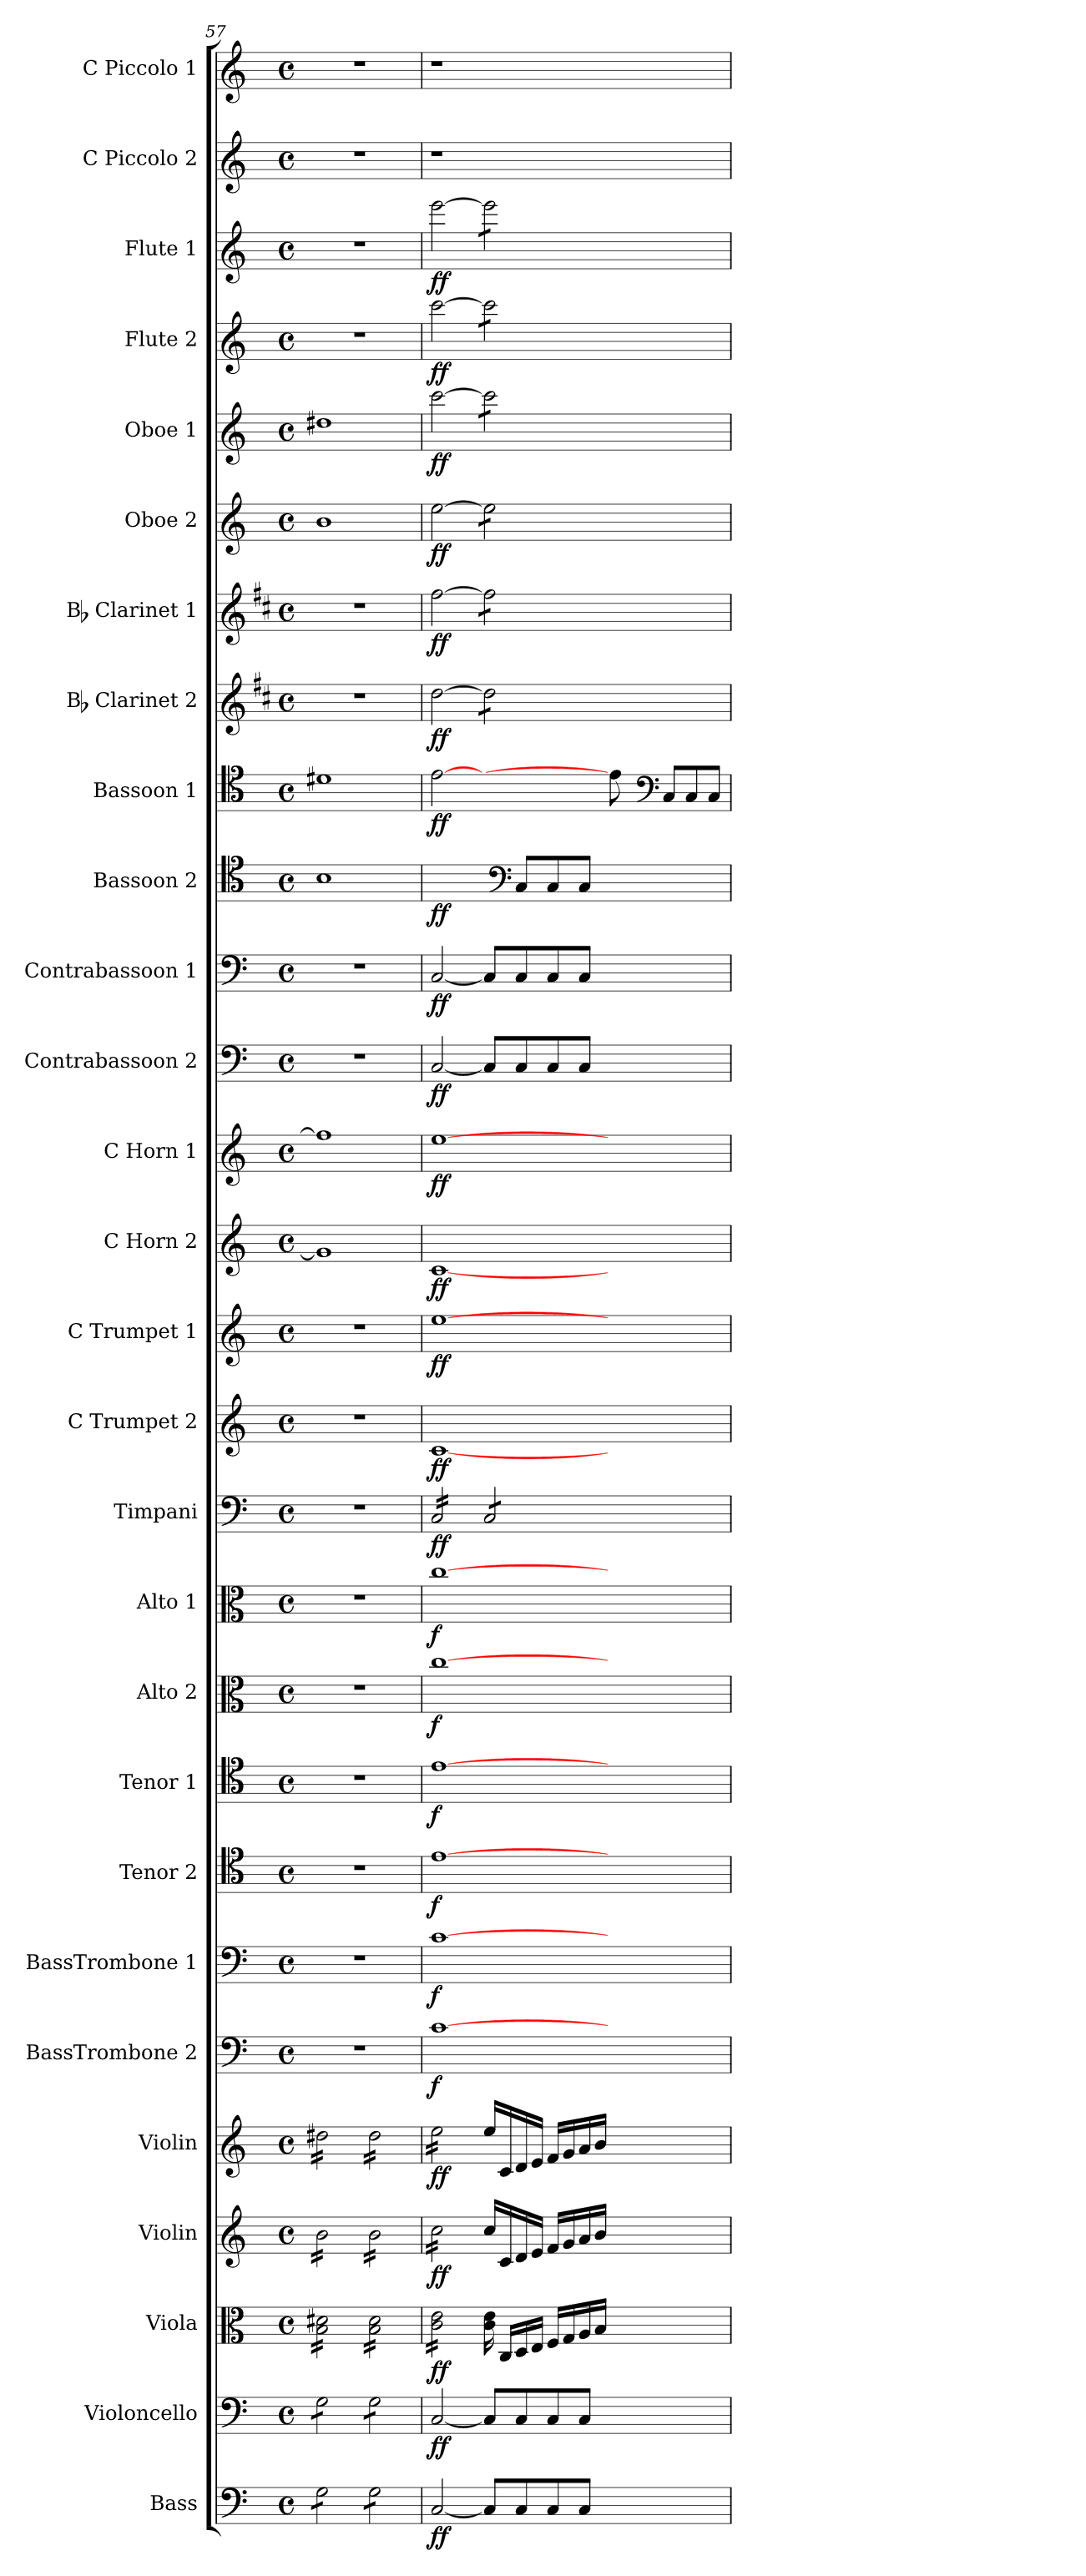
**kern	**dynam	**kern	**dynam	**kern	**dynam	**kern	**dynam	**kern	**dynam	**kern	**dynam	**kern	**dynam	**kern	**dynam	**kern	**dynam	**kern	**dynam	**kern	**dynam	**kern	**dynam	**kern	**dynam	**kern	**dynam	**kern	**dynam	**kern	**dynam	**kern	**dynam	**kern	**dynam	**kern	**dynam	**kern	**dynam	**kern	**dynam	**kern	**dynam	**kern	**dynam	**kern	**dynam	**kern	**dynam	**kern	**dynam	**kern	**kern
*part28	*part28	*part27	*part27	*part26	*part26	*part25	*part25	*part24	*part24	*part23	*part23	*part22	*part22	*part21	*part21	*part20	*part20	*part19	*part19	*part18	*part18	*part17	*part17	*part16	*part16	*part15	*part15	*part14	*part14	*part13	*part13	*part12	*part12	*part11	*part11	*part10	*part10	*part9	*part9	*part8	*part8	*part7	*part7	*part6	*part6	*part5	*part5	*part4	*part4	*part3	*part3	*part2	*part1
*staff28	*staff28	*staff27	*staff27	*staff26	*staff26	*staff25	*staff25	*staff24	*staff24	*staff23	*staff23	*staff22	*staff22	*staff21	*staff21	*staff20	*staff20	*staff19	*staff19	*staff18	*staff18	*staff17	*staff17	*staff16	*staff16	*staff15	*staff15	*staff14	*staff14	*staff13	*staff13	*staff12	*staff12	*staff11	*staff11	*staff10	*staff10	*staff9	*staff9	*staff8	*staff8	*staff7	*staff7	*staff6	*staff6	*staff5	*staff5	*staff4	*staff4	*staff3	*staff3	*staff2	*staff1
*I"Bass	*	*I"Violoncello	*	*I"Viola	*	*I"Violin	*	*I"Violin	*	*I"BassTrombone 2	*	*I"BassTrombone 1	*	*I"Tenor 2	*	*I"Tenor 1	*	*I"Alto 2	*	*I"Alto 1	*	*I"Timpani	*	*I"C Trumpet 2	*	*I"C Trumpet 1	*	*I"C Horn 2	*	*I"C Horn 1	*	*I"Contrabassoon 2	*	*I"Contrabassoon 1	*	*I"Bassoon 2	*	*I"Bassoon 1	*	*I"Bb Clarinet 2	*	*I"Bb Clarinet 1	*	*I"Oboe 2	*	*I"Oboe 1	*	*I"Flute 2	*	*I"Flute 1	*	*I"C Piccolo 2	*I"C Piccolo 1
*I'B	*	*I'Vc	*	*I'Vla	*	*I'Vln	*	*I'Vln	*	*I'BTrb 2	*	*I'BTrb 1	*	*I'T 2	*	*I'T 1	*	*I'A 2	*	*I'A 1	*	*I'Timp	*	*I'Tpt 2	*	*I'Tpt 1	*	*I'Hn 2	*	*I'Hn 1	*	*I'C Bsn 2	*	*I'C Bsn 1	*	*I'Bsn 2	*	*I'Bsn 1	*	*I'Cl 2	*	*I'Cl 1	*	*I'Ob 2	*	*I'Ob 1	*	*I'Fl 2	*	*I'Fl 1	*	*I'Picc 2	*I'Picc 1
*clefF4	*	*clefF4	*	*clefC3	*	*clefG2	*	*clefG2	*	*clefF4	*	*clefF4	*	*clefC4	*	*clefC4	*	*clefC3	*	*clefC3	*	*clefF4	*	*clefG2	*	*clefG2	*	*clefG2	*	*clefG2	*	*clefF4	*	*clefF4	*	*clefC4	*	*clefC4	*	*clefG2	*	*clefG2	*	*clefG2	*	*clefG2	*	*clefG2	*	*clefG2	*	*clefG2	*clefG2
*ITrd7c12	*	*	*	*	*	*	*	*	*	*	*	*	*	*	*	*	*	*	*	*	*	*	*	*	*	*	*	*ITrd7c12	*	*ITrd7c12	*	*ITrd7c12	*	*ITrd7c12	*	*	*	*	*	*ITrd1c2	*	*ITrd1c2	*	*	*	*	*	*	*	*	*	*ITrd-7c-12	*ITrd-7c-12
*k[]	*	*k[]	*	*k[]	*	*k[]	*	*k[]	*	*k[]	*	*k[]	*	*k[]	*	*k[]	*	*k[]	*	*k[]	*	*k[]	*	*k[]	*	*k[]	*	*k[]	*	*k[]	*	*k[]	*	*k[]	*	*k[]	*	*k[]	*	*k[]	*	*k[]	*	*k[]	*	*k[]	*	*k[]	*	*k[]	*	*k[]	*k[]
*M4/4	*	*M4/4	*	*M4/4	*	*M4/4	*	*M4/4	*	*M4/4	*	*M4/4	*	*M4/4	*	*M4/4	*	*M4/4	*	*M4/4	*	*M4/4	*	*M4/4	*	*M4/4	*	*M4/4	*	*M4/4	*	*M4/4	*	*M4/4	*	*M4/4	*	*M4/4	*	*M4/4	*	*M4/4	*	*M4/4	*	*M4/4	*	*M4/4	*	*M4/4	*	*M4/4	*M4/4
*met(c)	*	*met(c)	*	*met(c)	*	*met(c)	*	*met(c)	*	*met(c)	*	*met(c)	*	*met(c)	*	*met(c)	*	*met(c)	*	*met(c)	*	*met(c)	*	*met(c)	*	*met(c)	*	*met(c)	*	*met(c)	*	*met(c)	*	*met(c)	*	*met(c)	*	*met(c)	*	*met(c)	*	*met(c)	*	*met(c)	*	*met(c)	*	*met(c)	*	*met(c)	*	*met(c)	*met(c)
=57	=57	=57	=57	=57	=57	=57	=57	=57	=57	=57	=57	=57	=57	=57	=57	=57	=57	=57	=57	=57	=57	=57	=57	=57	=57	=57	=57	=57	=57	=57	=57	=57	=57	=57	=57	=57	=57	=57	=57	=57	=57	=57	=57	=57	=57	=57	=57	=57	=57	=57	=57	=57	=57
*tremolo	*	*	*	*	*	*	*	*	*	*	*	*	*	*	*	*	*	*	*	*	*	*	*	*	*	*	*	*	*	*	*	*	*	*	*	*	*	*	*	*	*	*	*	*	*	*	*	*	*	*	*	*	*
*	*	*tremolo	*	*	*	*	*	*	*	*	*	*	*	*	*	*	*	*	*	*	*	*	*	*	*	*	*	*	*	*	*	*	*	*	*	*	*	*	*	*	*	*	*	*	*	*	*	*	*	*	*	*	*
*	*	*	*	*tremolo	*	*	*	*	*	*	*	*	*	*	*	*	*	*	*	*	*	*	*	*	*	*	*	*	*	*	*	*	*	*	*	*	*	*	*	*	*	*	*	*	*	*	*	*	*	*	*	*	*
*	*	*	*	*	*	*tremolo	*	*	*	*	*	*	*	*	*	*	*	*	*	*	*	*	*	*	*	*	*	*	*	*	*	*	*	*	*	*	*	*	*	*	*	*	*	*	*	*	*	*	*	*	*	*	*
*	*	*	*	*	*	*	*	*tremolo	*	*	*	*	*	*	*	*	*	*	*	*	*	*	*	*	*	*	*	*	*	*	*	*	*	*	*	*	*	*	*	*	*	*	*	*	*	*	*	*	*	*	*	*	*
8GGL	.	8GL	.	16B\ 16d#X\LL	.	16bLL	.	16dd#XLL	.	1r	.	1r	.	1r	.	1r	.	1r	.	1r	.	1r	.	1r	.	1r	.	1G]	.	1f]	.	1r	.	1r	.	1B	.	1d#X	.	1r	.	1r	.	1b	.	1dd#X	.	1r	.	1r	.	1r	1r
.	.	.	.	16B\ 16d#X\	.	16b	.	16dd#X	.	.	.	.	.	.	.	.	.	.	.	.	.	.	.	.	.	.	.	.	.	.	.	.	.	.	.	.	.	.	.	.	.	.	.	.	.	.	.	.	.	.	.	.	.
8GG	.	8G	.	16B\ 16d#X\	.	16b	.	16dd#X	.	.	.	.	.	.	.	.	.	.	.	.	.	.	.	.	.	.	.	.	.	.	.	.	.	.	.	.	.	.	.	.	.	.	.	.	.	.	.	.	.	.	.	.	.
.	.	.	.	16B\ 16d#X\	.	16b	.	16dd#X	.	.	.	.	.	.	.	.	.	.	.	.	.	.	.	.	.	.	.	.	.	.	.	.	.	.	.	.	.	.	.	.	.	.	.	.	.	.	.	.	.	.	.	.	.
8GG	.	8G	.	16B\ 16d#X\	.	16b	.	16dd#X	.	.	.	.	.	.	.	.	.	.	.	.	.	.	.	.	.	.	.	.	.	.	.	.	.	.	.	.	.	.	.	.	.	.	.	.	.	.	.	.	.	.	.	.	.
.	.	.	.	16B\ 16d#X\	.	16b	.	16dd#X	.	.	.	.	.	.	.	.	.	.	.	.	.	.	.	.	.	.	.	.	.	.	.	.	.	.	.	.	.	.	.	.	.	.	.	.	.	.	.	.	.	.	.	.	.
8GGJ	.	8GJ	.	16B\ 16d#X\	.	16b	.	16dd#X	.	.	.	.	.	.	.	.	.	.	.	.	.	.	.	.	.	.	.	.	.	.	.	.	.	.	.	.	.	.	.	.	.	.	.	.	.	.	.	.	.	.	.	.	.
.	.	.	.	16B\ 16d#X\JJ	.	16bJJ	.	16dd#XJJ	.	.	.	.	.	.	.	.	.	.	.	.	.	.	.	.	.	.	.	.	.	.	.	.	.	.	.	.	.	.	.	.	.	.	.	.	.	.	.	.	.	.	.	.	.
8GGL	.	8GL	.	16B\ 16d#\LL	.	16bLL	.	16dd#LL	.	.	.	.	.	.	.	.	.	.	.	.	.	.	.	.	.	.	.	.	.	.	.	.	.	.	.	.	.	.	.	.	.	.	.	.	.	.	.	.	.	.	.	.	.
.	.	.	.	16B\ 16d#\	.	16b	.	16dd#	.	.	.	.	.	.	.	.	.	.	.	.	.	.	.	.	.	.	.	.	.	.	.	.	.	.	.	.	.	.	.	.	.	.	.	.	.	.	.	.	.	.	.	.	.
8GG	.	8G	.	16B\ 16d#\	.	16b	.	16dd#	.	.	.	.	.	.	.	.	.	.	.	.	.	.	.	.	.	.	.	.	.	.	.	.	.	.	.	.	.	.	.	.	.	.	.	.	.	.	.	.	.	.	.	.	.
.	.	.	.	16B\ 16d#\	.	16b	.	16dd#	.	.	.	.	.	.	.	.	.	.	.	.	.	.	.	.	.	.	.	.	.	.	.	.	.	.	.	.	.	.	.	.	.	.	.	.	.	.	.	.	.	.	.	.	.
8GG	.	8G	.	16B\ 16d#\	.	16b	.	16dd#	.	.	.	.	.	.	.	.	.	.	.	.	.	.	.	.	.	.	.	.	.	.	.	.	.	.	.	.	.	.	.	.	.	.	.	.	.	.	.	.	.	.	.	.	.
.	.	.	.	16B\ 16d#\	.	16b	.	16dd#	.	.	.	.	.	.	.	.	.	.	.	.	.	.	.	.	.	.	.	.	.	.	.	.	.	.	.	.	.	.	.	.	.	.	.	.	.	.	.	.	.	.	.	.	.
8GGJ	.	8GJ	.	16B\ 16d#\	.	16b	.	16dd#	.	.	.	.	.	.	.	.	.	.	.	.	.	.	.	.	.	.	.	.	.	.	.	.	.	.	.	.	.	.	.	.	.	.	.	.	.	.	.	.	.	.	.	.	.
*	*	*Xtremolo	*	*	*	*	*	*	*	*	*	*	*	*	*	*	*	*	*	*	*	*	*	*	*	*	*	*	*	*	*	*	*	*	*	*	*	*	*	*	*	*	*	*	*	*	*	*	*	*	*	*	*
*Xtremolo	*	*	*	*	*	*	*	*	*	*	*	*	*	*	*	*	*	*	*	*	*	*	*	*	*	*	*	*	*	*	*	*	*	*	*	*	*	*	*	*	*	*	*	*	*	*	*	*	*	*	*	*	*
.	.	.	.	16B\ 16d#\JJ	.	16bJJ	.	16dd#JJ	.	.	.	.	.	.	.	.	.	.	.	.	.	.	.	.	.	.	.	.	.	.	.	.	.	.	.	.	.	.	.	.	.	.	.	.	.	.	.	.	.	.	.	.	.
=58	=58	=58	=58	=58	=58	=58	=58	=58	=58	=58	=58	=58	=58	=58	=58	=58	=58	=58	=58	=58	=58	=58	=58	=58	=58	=58	=58	=58	=58	=58	=58	=58	=58	=58	=58	=58	=58	=58	=58	=58	=58	=58	=58	=58	=58	=58	=58	=58	=58	=58	=58	=58	=58
!	!LO:DY:b	!	!LO:DY:b	!	!LO:DY:b	!	!LO:DY:b	!	!LO:DY:b	!	!LO:DY:b	!	!LO:DY:b	!	!LO:DY:b	!	!LO:DY:b	!	!LO:DY:b	!	!LO:DY:b	!	!LO:DY:b	!	!LO:DY:b	!	!LO:DY:b	!	!LO:DY:b	!	!LO:DY:b	!	!LO:DY:b	!	!LO:DY:b	!	!LO:DY:b	!	!LO:DY:b	!	!LO:DY:b	!	!LO:DY:b	!	!LO:DY:b	!	!LO:DY:b	!	!LO:DY:b	!	!LO:DY:b	!	!
*	*	*	*	*	*	*	*	*	*	*	*	*	*	*	*	*	*	*	*	*	*	*tremolo	*	*	*	*	*	*	*	*	*	*	*	*	*	*	*	*	*	*	*	*	*	*	*	*	*	*	*	*	*	*	*
[2CC	ff	[2C	ff	16c\ 16e\LL	ff	16ccLL	ff	16eeLL	ff	[1c	f	[1c	f	[1e	f	[1e	f	[1cc	f	[1cc	f	16CLL	ff	[1c	ff	[1ee	ff	[1C	ff	[1e	ff	[2CC	ff	[2CC	ff	2ryy	ff	[2e\	ff	[2cc\	ff	[2ee\	ff	[2ee\	ff	[2ccc\	ff	[2ccc\	ff	[2eee\	ff	1r	1r
.	.	.	.	16c\ 16e\	.	16cc	.	16ee	.	.	.	.	.	.	.	.	.	.	.	.	.	16C	.	.	.	.	.	.	.	.	.	.	.	.	.	.	.	.	.	.	.	.	.	.	.	.	.	.	.	.	.	.	.
.	.	.	.	16c\ 16e\	.	16cc	.	16ee	.	.	.	.	.	.	.	.	.	.	.	.	.	16C	.	.	.	.	.	.	.	.	.	.	.	.	.	.	.	.	.	.	.	.	.	.	.	.	.	.	.	.	.	.	.
.	.	.	.	16c\ 16e\	.	16cc	.	16ee	.	.	.	.	.	.	.	.	.	.	.	.	.	16C	.	.	.	.	.	.	.	.	.	.	.	.	.	.	.	.	.	.	.	.	.	.	.	.	.	.	.	.	.	.	.
.	.	.	.	16c\ 16e\	.	16cc	.	16ee	.	.	.	.	.	.	.	.	.	.	.	.	.	16C	.	.	.	.	.	.	.	.	.	.	.	.	.	.	.	.	.	.	.	.	.	.	.	.	.	.	.	.	.	.	.
.	.	.	.	16c\ 16e\	.	16cc	.	16ee	.	.	.	.	.	.	.	.	.	.	.	.	.	16C	.	.	.	.	.	.	.	.	.	.	.	.	.	.	.	.	.	.	.	.	.	.	.	.	.	.	.	.	.	.	.
.	.	.	.	16c\ 16e\	.	16cc	.	16ee	.	.	.	.	.	.	.	.	.	.	.	.	.	16C	.	.	.	.	.	.	.	.	.	.	.	.	.	.	.	.	.	.	.	.	.	.	.	.	.	.	.	.	.	.	.
.	.	.	.	16c\ 16e\JJ	.	16ccJJ	.	16eeJJ	.	.	.	.	.	.	.	.	.	.	.	.	.	16CJJ	.	.	.	.	.	.	.	.	.	.	.	.	.	.	.	.	.	.	.	.	.	.	.	.	.	.	.	.	.	.	.
*	*	*	*	*	*	*	*	*Xtremolo	*	*	*	*	*	*	*	*	*	*	*	*	*	*	*	*	*	*	*	*	*	*	*	*	*	*	*	*	*	*	*	*	*	*	*	*	*	*	*	*	*	*	*	*	*
*	*	*	*	*	*	*Xtremolo	*	*	*	*	*	*	*	*	*	*	*	*	*	*	*	*	*	*	*	*	*	*	*	*	*	*	*	*	*	*	*	*	*	*	*	*	*	*	*	*	*	*	*	*	*	*	*
*	*	*	*	*Xtremolo	*	*	*	*	*	*	*	*	*	*	*	*	*	*	*	*	*	*	*	*	*	*	*	*	*	*	*	*	*	*	*	*	*	*	*	*	*	*	*	*	*	*	*	*	*	*	*	*	*
*	*	*	*	*	*	*	*	*	*	*	*	*	*	*	*	*	*	*	*	*	*	*	*	*	*	*	*	*	*	*	*	*	*	*	*	*	*	*	*	*tremolo	*	*	*	*	*	*	*	*	*	*	*	*	*
*	*	*	*	*	*	*	*	*	*	*	*	*	*	*	*	*	*	*	*	*	*	*	*	*	*	*	*	*	*	*	*	*	*	*	*	*	*	*	*	*	*	*tremolo	*	*	*	*	*	*	*	*	*	*	*
*	*	*	*	*	*	*	*	*	*	*	*	*	*	*	*	*	*	*	*	*	*	*	*	*	*	*	*	*	*	*	*	*	*	*	*	*	*	*	*	*	*	*	*	*tremolo	*	*	*	*	*	*	*	*	*
*	*	*	*	*	*	*	*	*	*	*	*	*	*	*	*	*	*	*	*	*	*	*	*	*	*	*	*	*	*	*	*	*	*	*	*	*	*	*	*	*	*	*	*	*	*	*tremolo	*	*	*	*	*	*	*
*	*	*	*	*	*	*	*	*	*	*	*	*	*	*	*	*	*	*	*	*	*	*	*	*	*	*	*	*	*	*	*	*	*	*	*	*	*	*	*	*	*	*	*	*	*	*	*	*tremolo	*	*	*	*	*
*	*	*	*	*	*	*	*	*	*	*	*	*	*	*	*	*	*	*	*	*	*	*	*	*	*	*	*	*	*	*	*	*	*	*	*	*	*	*	*	*	*	*	*	*	*	*	*	*	*	*tremolo	*	*	*
8CCL]	.	8CL]	.	16c\ 16e\	.	16ccLL	.	16eeLL	.	.	.	.	.	.	.	.	.	.	.	.	.	8CL	.	.	.	.	.	.	.	.	.	8CCL]	.	8CCL]	.	8ryy	.	2ryy	.	8cc\]L	.	8ee\]L	.	8ee\]L	.	8ccc\]L	.	8ccc\]L	.	8eee\]L	.	.	.
.	.	.	.	16CLL	.	16c	.	16c	.	.	.	.	.	.	.	.	.	.	.	.	.	.	.	.	.	.	.	.	.	.	.	.	.	.	.	.	.	.	.	.	.	.	.	.	.	.	.	.	.	.	.	.	.
*	*	*	*	*	*	*	*	*	*	*	*	*	*	*	*	*	*	*	*	*	*	*	*	*	*	*	*	*	*	*	*	*	*	*	*	*clefF4	*	*	*	*	*	*	*	*	*	*	*	*	*	*	*	*	*
8CC	.	8C	.	16D	.	16d	.	16d	.	.	.	.	.	.	.	.	.	.	.	.	.	8C	.	.	.	.	.	.	.	.	.	8CC	.	8CC	.	8CL	.	.	.	8cc\	.	8ee\	.	8ee\	.	8ccc\	.	8ccc\	.	8eee\	.	.	.
.	.	.	.	16EJJ	.	16eJJ	.	16eJJ	.	.	.	.	.	.	.	.	.	.	.	.	.	.	.	.	.	.	.	.	.	.	.	.	.	.	.	.	.	.	.	.	.	.	.	.	.	.	.	.	.	.	.	.	.
8CC	.	8C	.	16FLL	.	16fLL	.	16fLL	.	.	.	.	.	.	.	.	.	.	.	.	.	8C	.	.	.	.	.	.	.	.	.	8CC	.	8CC	.	8C	.	.	.	8cc\	.	8ee\	.	8ee\	.	8ccc\	.	8ccc\	.	8eee\	.	.	.
.	.	.	.	16G	.	16g	.	16g	.	.	.	.	.	.	.	.	.	.	.	.	.	.	.	.	.	.	.	.	.	.	.	.	.	.	.	.	.	.	.	.	.	.	.	.	.	.	.	.	.	.	.	.	.
8CCJ	.	8CJ	.	16A	.	16a	.	16a	.	.	.	.	.	.	.	.	.	.	.	.	.	8CJ	.	.	.	.	.	.	.	.	.	8CCJ	.	8CCJ	.	8CJ	.	.	.	8cc\J	.	8ee\J	.	8ee\J	.	8ccc\J	.	8ccc\J	.	8eee\J	.	.	.
*	*	*	*	*	*	*	*	*	*	*	*	*	*	*	*	*	*	*	*	*	*	*	*	*	*	*	*	*	*	*	*	*	*	*	*	*	*	*	*	*	*	*	*	*	*	*	*	*	*	*Xtremolo	*	*	*
*	*	*	*	*	*	*	*	*	*	*	*	*	*	*	*	*	*	*	*	*	*	*	*	*	*	*	*	*	*	*	*	*	*	*	*	*	*	*	*	*	*	*	*	*	*	*	*	*Xtremolo	*	*	*	*	*
*	*	*	*	*	*	*	*	*	*	*	*	*	*	*	*	*	*	*	*	*	*	*	*	*	*	*	*	*	*	*	*	*	*	*	*	*	*	*	*	*	*	*	*	*	*	*Xtremolo	*	*	*	*	*	*	*
*	*	*	*	*	*	*	*	*	*	*	*	*	*	*	*	*	*	*	*	*	*	*	*	*	*	*	*	*	*	*	*	*	*	*	*	*	*	*	*	*	*	*	*	*Xtremolo	*	*	*	*	*	*	*	*	*
*	*	*	*	*	*	*	*	*	*	*	*	*	*	*	*	*	*	*	*	*	*	*	*	*	*	*	*	*	*	*	*	*	*	*	*	*	*	*	*	*	*	*Xtremolo	*	*	*	*	*	*	*	*	*	*	*
*	*	*	*	*	*	*	*	*	*	*	*	*	*	*	*	*	*	*	*	*	*	*	*	*	*	*	*	*	*	*	*	*	*	*	*	*	*	*	*	*Xtremolo	*	*	*	*	*	*	*	*	*	*	*	*	*
*	*	*	*	*	*	*	*	*	*	*	*	*	*	*	*	*	*	*	*	*	*	*Xtremolo	*	*	*	*	*	*	*	*	*	*	*	*	*	*	*	*	*	*	*	*	*	*	*	*	*	*	*	*	*	*	*
.	.	.	.	16BJJ	.	16bJJ	.	16bJJ	.	.	.	.	.	.	.	.	.	.	.	.	.	.	.	.	.	.	.	.	.	.	.	.	.	.	.	.	.	.	.	.	.	.	.	.	.	.	.	.	.	.	.	.	.
2ryy	.	2ryy	.	2ryy	.	2ryy	.	2ryy	.	2ryy	.	2ryy	.	2ryy	.	2ryy	.	2ryy	.	2ryy	.	2ryy	.	2ryy	.	2ryy	.	2ryy	.	2ryy	.	2ryy	.	2ryy	.	2ryy	.	8e\]	.	2ryy	.	2ryy	.	2ryy	.	2ryy	.	2ryy	.	2ryy	.	2ryy	2ryy
.	.	.	.	.	.	.	.	.	.	.	.	.	.	.	.	.	.	.	.	.	.	.	.	.	.	.	.	.	.	.	.	.	.	.	.	.	.	8ryy	.	.	.	.	.	.	.	.	.	.	.	.	.	.	.
*	*	*	*	*	*	*	*	*	*	*	*	*	*	*	*	*	*	*	*	*	*	*	*	*	*	*	*	*	*	*	*	*	*	*	*	*	*	*clefF4	*	*	*	*	*	*	*	*	*	*	*	*	*	*	*
.	.	.	.	.	.	.	.	.	.	.	.	.	.	.	.	.	.	.	.	.	.	.	.	.	.	.	.	.	.	.	.	.	.	.	.	.	.	8CL	.	.	.	.	.	.	.	.	.	.	.	.	.	.	.
.	.	.	.	.	.	.	.	.	.	.	.	.	.	.	.	.	.	.	.	.	.	.	.	.	.	.	.	.	.	.	.	.	.	.	.	.	.	8C	.	.	.	.	.	.	.	.	.	.	.	.	.	.	.
8ryy	.	8ryy	.	8ryy	.	8ryy	.	8ryy	.	8ryy	.	8ryy	.	8ryy	.	8ryy	.	8ryy	.	8ryy	.	8ryy	.	8ryy	.	8ryy	.	8ryy	.	8ryy	.	8ryy	.	8ryy	.	8ryy	.	8CJ	.	8ryy	.	8ryy	.	8ryy	.	8ryy	.	8ryy	.	8ryy	.	8ryy	8ryy
=	=	=	=	=	=	=	=	=	=	=	=	=	=	=	=	=	=	=	=	=	=	=	=	=	=	=	=	=	=	=	=	=	=	=	=	=	=	=	=	=	=	=	=	=	=	=	=	=	=	=	=	=	=
*-	*-	*-	*-	*-	*-	*-	*-	*-	*-	*-	*-	*-	*-	*-	*-	*-	*-	*-	*-	*-	*-	*-	*-	*-	*-	*-	*-	*-	*-	*-	*-	*-	*-	*-	*-	*-	*-	*-	*-	*-	*-	*-	*-	*-	*-	*-	*-	*-	*-	*-	*-	*-	*-
